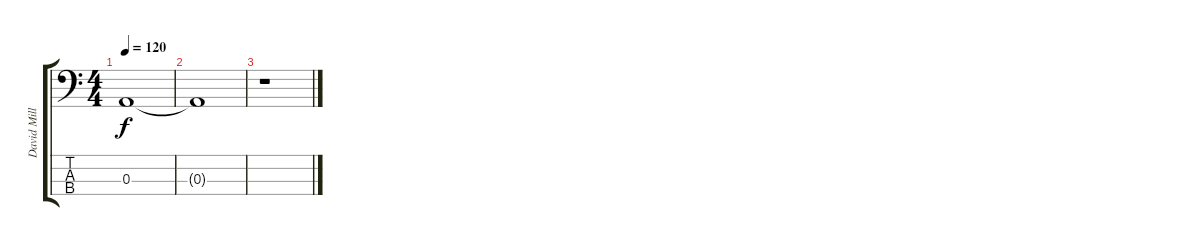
\track ("David Millan" "David Mill") {instrument electricbasspick}
\staff {score tabs}
\tuning (G2 D2 A1 E1) {hide}
\ts (4 4)
\tempo 120
\clef f4
\ks c
0.3{t}.1{dy f volume 0} |
0.3{t}.1 |
r.1
